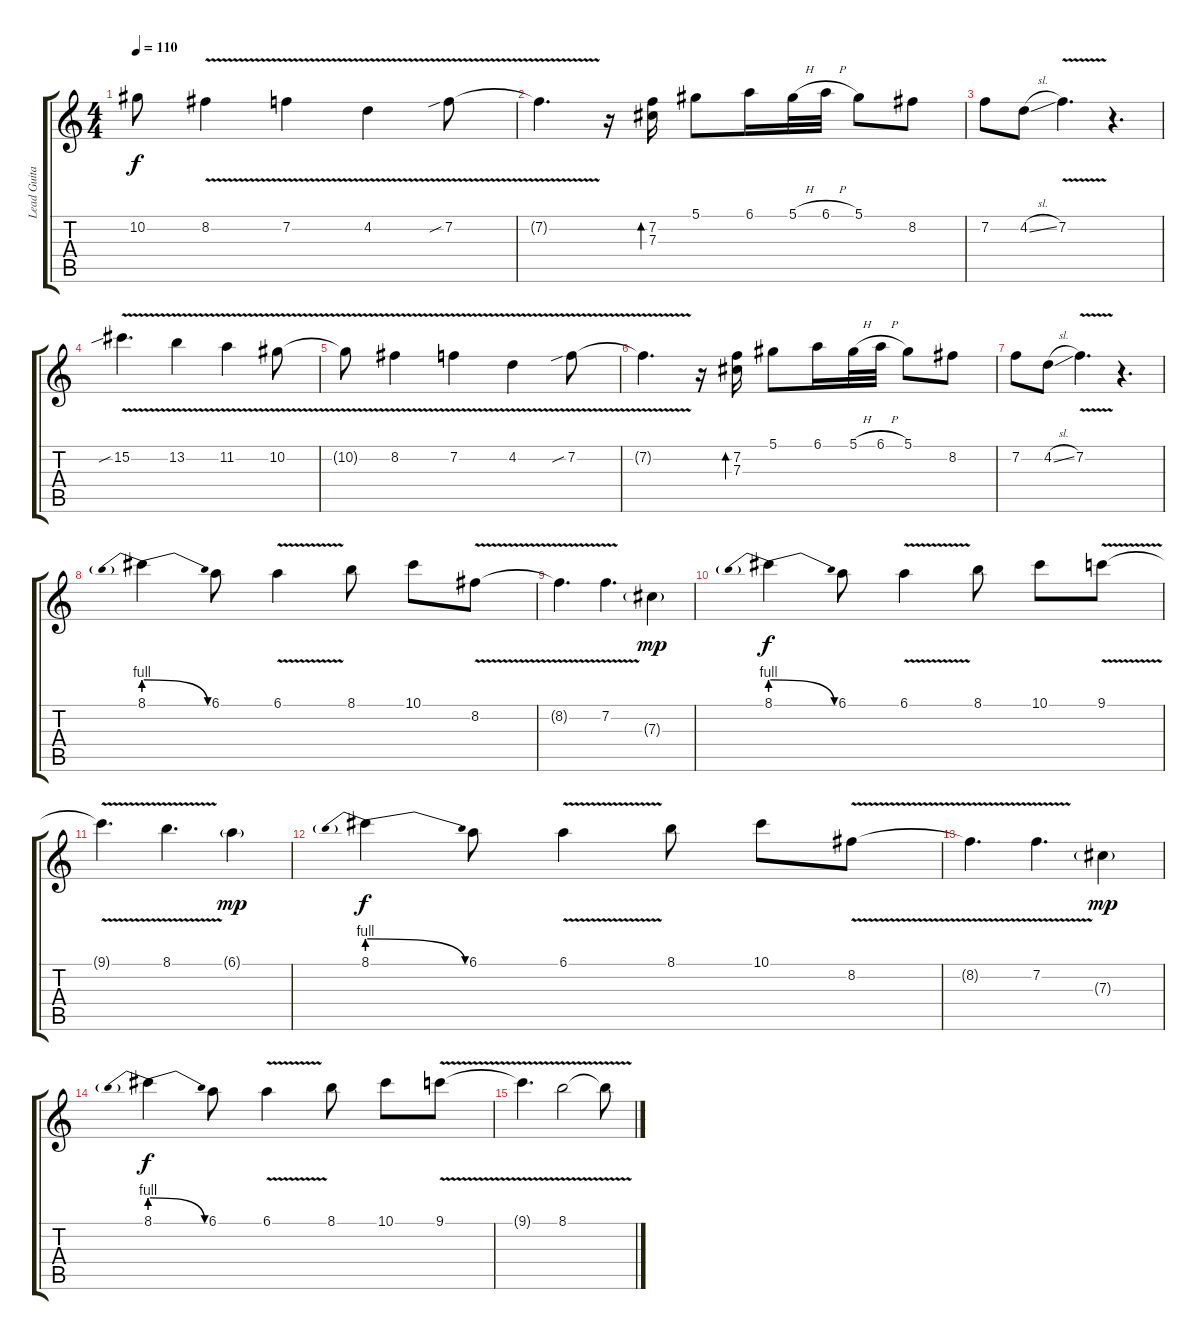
\track ("Lead Guitar (solo)" "Lead Guita") {instrument overdrivenguitar}
\staff {score tabs}
\tuning (Eb4 Bb3 Gb3 Db3 Ab2 Eb2) {hide}
\ts (4 4)
\tempo 110
\clef g2
\ks c
10.2{t}.8{dy f} 8.2{v}.4 7.2{v}.4 4.2{v}.4 7.2{v sib}.8 |
7.2{t}.4{d} r.16 (7.2 7.3).16{bd 480} 5.1.8 6.1.16 5.1{h}.32 6.1{h}.32 5.1.8 8.2.8 |
7.2.8 4.2{sl}.8 7.2{v}.4{d} r.4{d} |
15.2{v sib}.4{d volume 14 balance 13} 13.2{v}.4 11.2{v}.4 10.2{v}.8 |
10.2{t}.8 8.2{v}.4 7.2{v}.4 4.2{v}.4 7.2{v sib}.8 |
7.2{t}.4{d} r.16 (7.2 7.3).16{bd 480} 5.1.8 6.1.16 5.1{h}.32 6.1{h}.32 5.1.8 8.2.8 |
7.2.8 4.2{sl}.8 7.2{v}.4{d} r.4{d} |
8.1{be (prebendrelease 0 4 60 0)}.4 6.1.8 6.1{v}.4 8.1.8 10.1.8 8.2{v}.8 |
8.2{t}.4{d} 7.2{v}.4{d} 7.3{g}.4{dy mp} |
8.1{be (prebendrelease 0 4 60 0)}.4{dy f} 6.1.8 6.1{v}.4 8.1.8 10.1.8 9.1{v}.8 |
9.1{t}.4{d} 8.1{v}.4{d} 6.1{g}.4{dy mp} |
8.1{be (prebendrelease 0 4 60 0)}.4{dy f} 6.1.8 6.1{v}.4 8.1.8 10.1.8 8.2{v}.8 |
8.2{t}.4{d} 7.2{v}.4{d} 7.3{g}.4{dy mp} |
8.1{be (prebendrelease 0 4 60 0)}.4{dy f} 6.1.8 6.1{v}.4 8.1.8 10.1.8 9.1{v}.8 |
9.1{t}.4{d} 8.1{v}.2 8.1{t}.8
